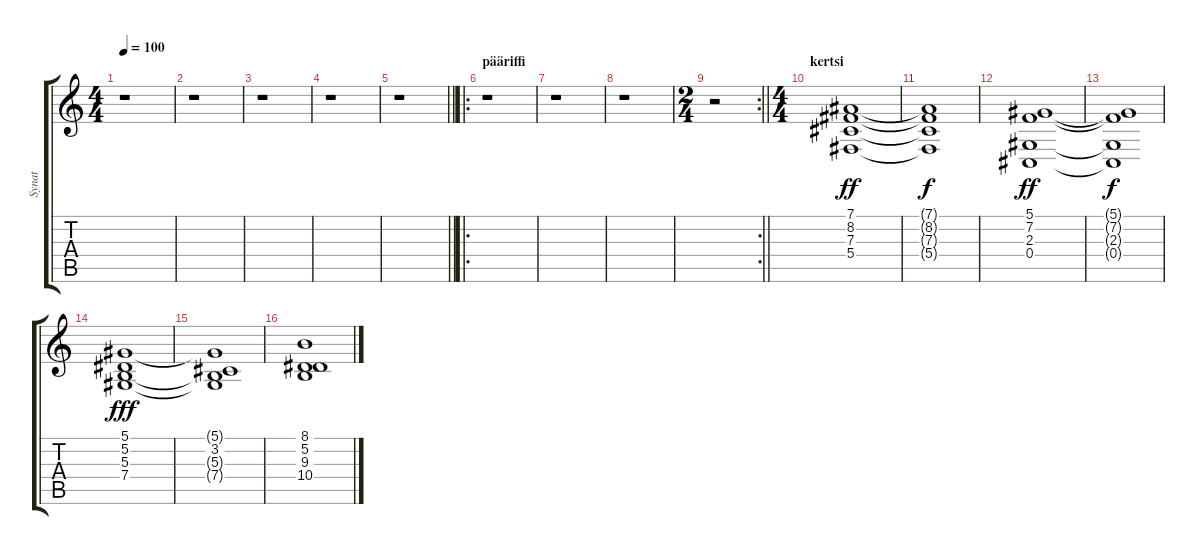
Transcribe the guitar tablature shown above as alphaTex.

\track ("Synat" "Synat") {instrument choiraahs}
\staff {score tabs}
\tuning (Eb4 Bb3 Gb3 Db3 Ab2 Db2) {hide}
\ts (4 4)
\tempo 100
\clef g2
\ks c
r.1{dy f} |
r.1 |
r.1 |
r.1 |
\barLineRight lightlight
r.1 |
\ro
\section ("" "pääriffi")
r.1 |
r.1 |
r.1 |
\rc 2
\ts (2 4)
\barLineRight lightlight
r.2 |
\ts (4 4)
\section ("" "kertsi")
(7.1 8.2 7.3 5.4).1{dy ff} |
(7.1{t} 8.2{t} 7.3{t} 5.4{t}).1{dy f} |
(5.1 7.2 2.3 0.4).1{dy ff} |
(5.1{t} 7.2{t} 2.3{t} 0.4{t}).1{dy f} |
(5.1 5.2 5.3 7.4).1{dy fff} |
(5.1{t} 3.2 5.3{t} 7.4{t}).1 |
(8.1 5.2 9.3 10.4).1
